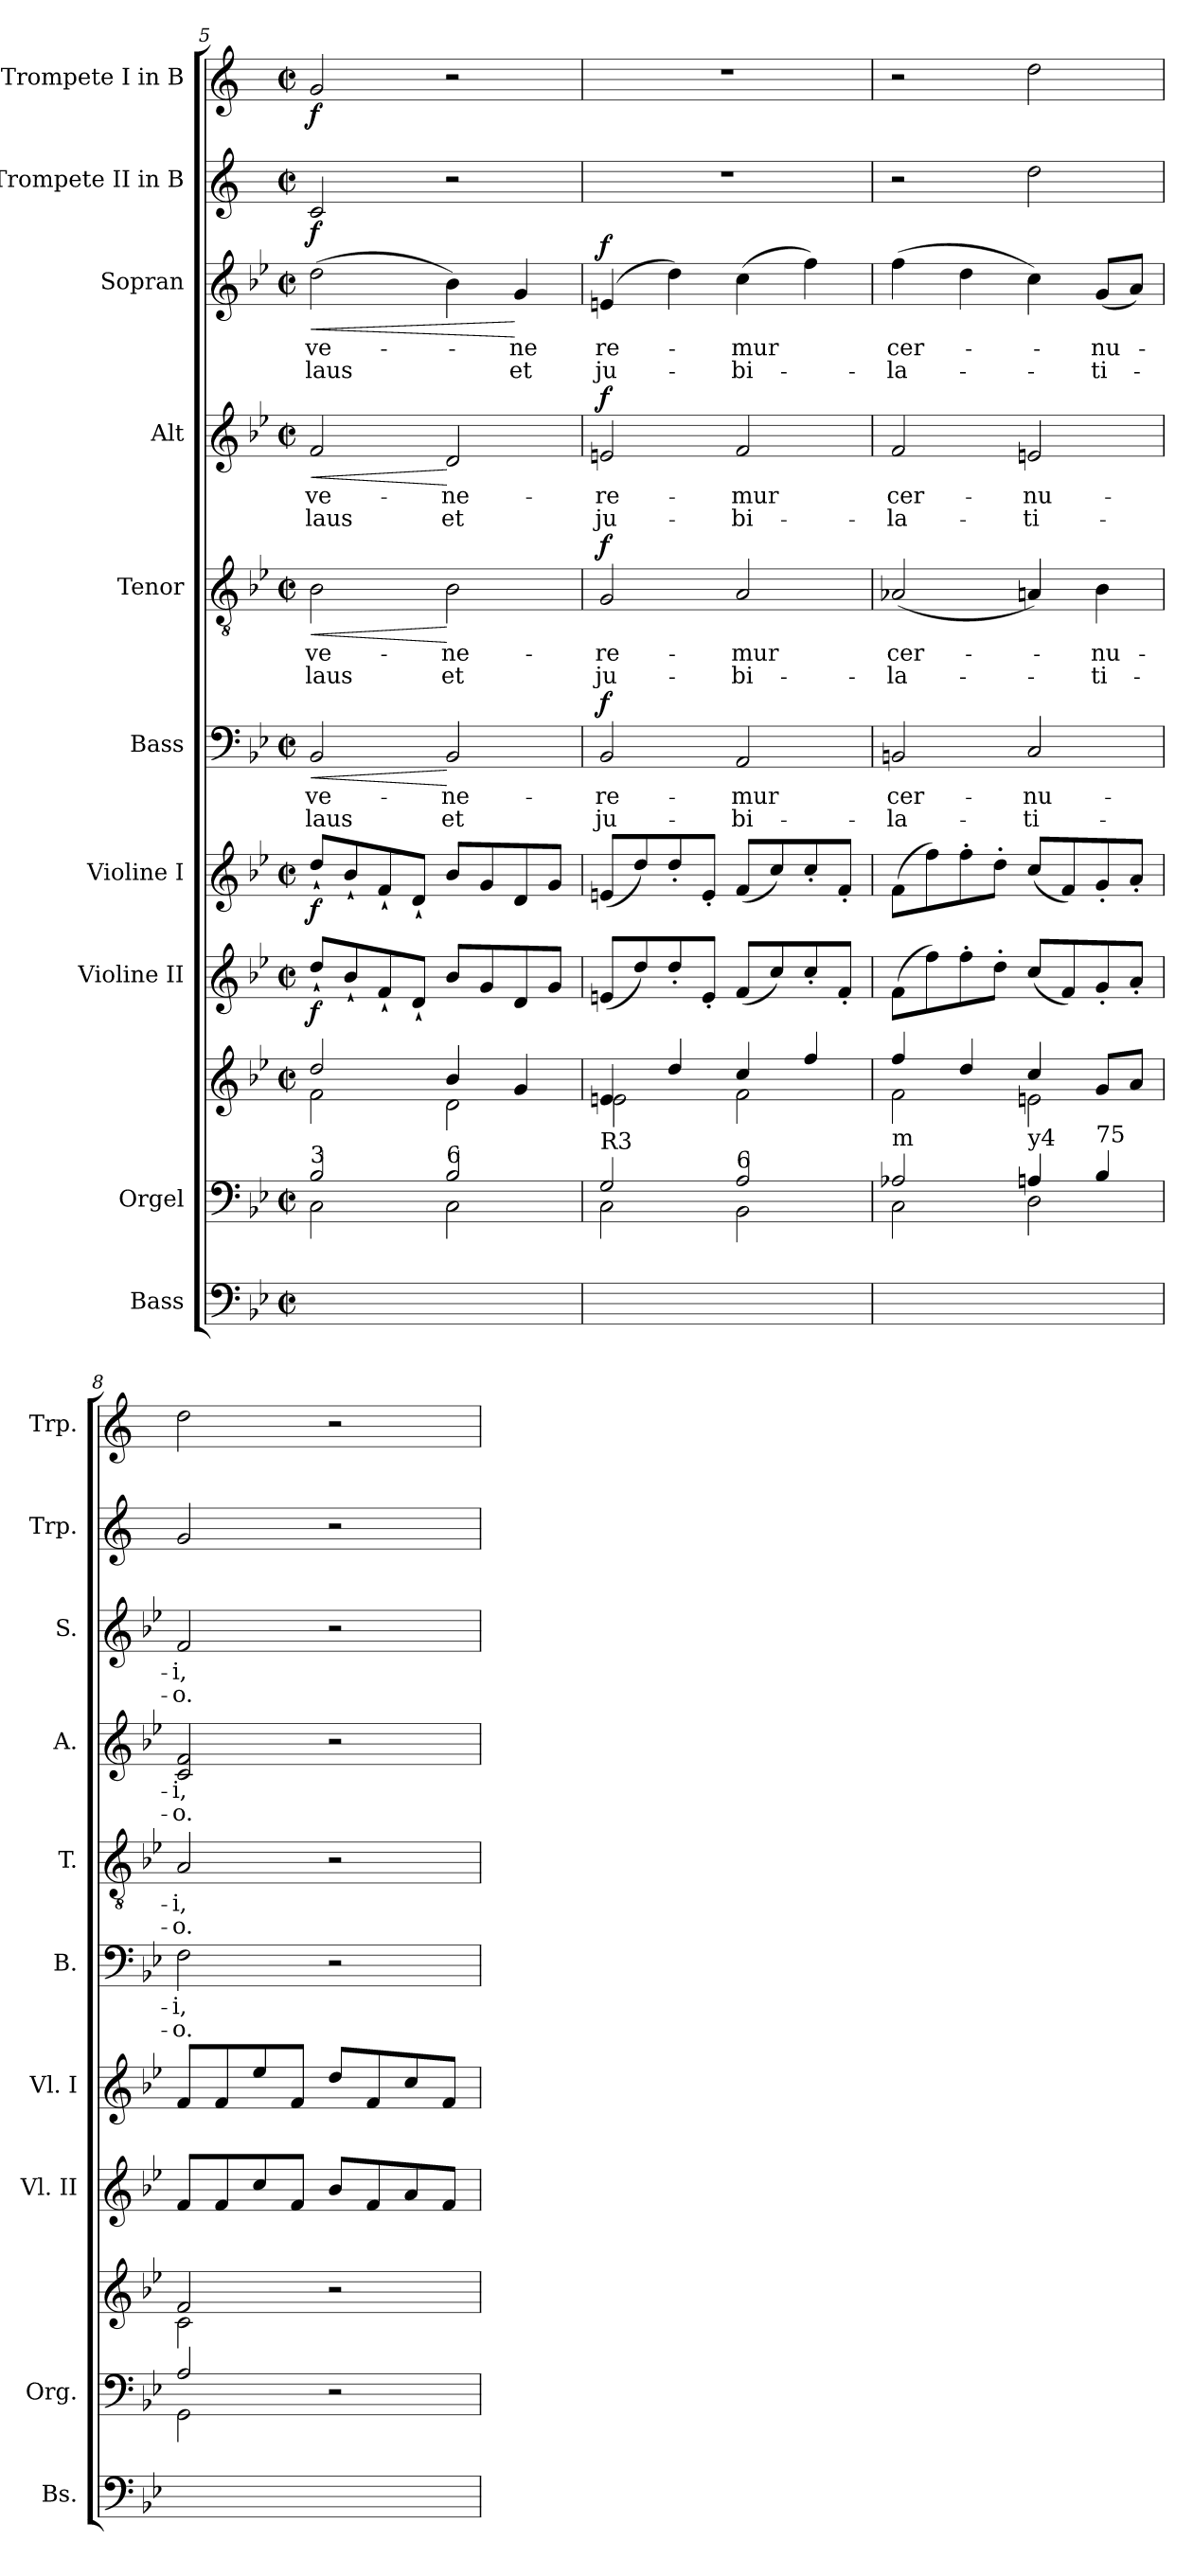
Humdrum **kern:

**kern	**kern	**kern	**kern	**dynam	**kern	**dynam	**kern	**text	**text	**dynam	**kern	**text	**text	**dynam	**kern	**text	**text	**dynam	**kern	**text	**text	**dynam	**kern	**dynam	**kern	**dynam
*part10	*part9	*part9	*part8	*part8	*part7	*part7	*part6	*part6	*part6	*part6	*part5	*part5	*part5	*part5	*part4	*part4	*part4	*part4	*part3	*part3	*part3	*part3	*part2	*part2	*part1	*part1
*staff11	*staff10	*staff9	*staff8	*staff8	*staff7	*staff7	*staff6	*staff6	*staff6	*staff6	*staff5	*staff5	*staff5	*staff5	*staff4	*staff4	*staff4	*staff4	*staff3	*staff3	*staff3	*staff3	*staff2	*staff2	*staff1	*staff1
*I"Bass	*I"Orgel	*	*I"Violine II	*	*I"Violine I	*	*I"Bass	*	*	*	*I"Tenor	*	*	*	*I"Alt	*	*	*	*I"Sopran	*	*	*	*I"Trompete II in B	*	*I"Trompete I in B	*
*I'Bs.	*I'Org.	*	*I'Vl. II	*	*I'Vl. I	*	*I'B.	*	*	*	*I'T.	*	*	*	*I'A.	*	*	*	*I'S.	*	*	*	*I'Trp.	*	*I'Trp.	*
!!LO:PB:g=z
*clefF4	*clefF4	*clefG2	*clefG2	*	*clefG2	*	*clefF4	*	*	*	*clefGv2	*	*	*	*clefG2	*	*	*	*clefG2	*	*	*	*clefG2	*	*clefG2	*
*ITrd7c12	*	*	*	*	*	*	*	*	*	*	*ITrd7c12	*	*	*	*	*	*	*	*	*	*	*	*ITrd1c2	*	*ITrd1c2	*
*k[b-e-]	*k[b-e-]	*k[b-e-]	*k[b-e-]	*	*k[b-e-]	*	*k[b-e-]	*	*	*	*k[b-e-]	*	*	*	*k[b-e-]	*	*	*	*k[b-e-]	*	*	*	*k[b-e-]	*	*k[b-e-]	*
*M2/2	*M2/2	*M2/2	*M2/2	*	*M2/2	*	*M2/2	*	*	*	*M2/2	*	*	*	*M2/2	*	*	*	*M2/2	*	*	*	*M2/2	*	*M2/2	*
*met(c|)	*met(c|)	*met(c|)	*met(c|)	*	*met(c|)	*	*met(c|)	*	*	*	*met(c|)	*	*	*	*met(c|)	*	*	*	*met(c|)	*	*	*	*met(c|)	*	*met(c|)	*
=5	=5	=5	=5	=5	=5	=5	=5	=5	=5	=5	=5	=5	=5	=5	=5	=5	=5	=5	=5	=5	=5	=5	=5	=5	=5	=5
*	*^	*^	*	*	*	*	*	*	*	*	*	*	*	*	*	*	*	*	*	*	*	*	*	*	*	*
!	!LO:TX:a:t=3	!	!	!	!	!	!	!	!	!	!	!	!	!	!	!	!	!	!	!	!	!	!	!	!	!	!	!
!	!	!	!	!	!	!LO:DY:b	!	!LO:DY:b	!	!LO:LY:b	!LO:LY:b	!LO:HP:b	!	!LO:LY:b	!LO:LY:b	!LO:HP:b	!	!LO:LY:b	!LO:LY:b	!LO:HP:b	!	!LO:LY:b	!LO:LY:b	!LO:HP:b	!	!LO:DY:b	!	!LO:DY:b
2BBB-/yy	2B-/	2C\	2dd/	2f\	8dd`/L	f	8dd`/L	f	2BB-/	ve-	laus	<	2BB-\	ve-	laus	<	2f/	ve-	laus	<	(>2dd\	ve-	laus	<	2B-/	f	2f/	f
.	.	.	.	.	8b-`/	.	8b-`/	.	.	.	.	.	.	.	.	.	.	.	.	.	.	.	.	.	.	.	.	.
.	.	.	.	.	8f`/	.	8f`/	.	.	.	.	.	.	.	.	.	.	.	.	.	.	.	.	.	.	.	.	.
.	.	.	.	.	8d`/J	.	8d`/J	.	.	.	.	.	.	.	.	.	.	.	.	.	.	.	.	.	.	.	.	.
!	!LO:TX:a:t=6	!	!	!	!	!	!	!	!	!	!	!	!	!	!	!	!	!	!	!	!	!	!	!	!	!	!	!
!	!	!	!	!	!	!	!	!	!	!LO:LY:b	!LO:LY:b	!	!	!LO:LY:b	!LO:LY:b	!	!	!LO:LY:b	!LO:LY:b	!	!	!	!	!	!	!	!	!
2BBB-/yy	2B-/	2C\	4b-/	2d\	8b-/L	.	8b-/L	.	2BB-/	-ne-	et	[	2BB-\	-ne-	et	[	2d/	-ne-	et	[	4b-\)	.	.	.	2r	.	2r	.
.	.	.	.	.	8g/	.	8g/	.	.	.	.	.	.	.	.	.	.	.	.	.	.	.	.	.	.	.	.	.
!	!	!	!	!	!	!	!	!	!	!	!	!	!	!	!	!	!	!	!	!	!	!LO:LY:b	!LO:LY:b	!	!	!	!	!
.	.	.	4g/	.	8d/	.	8d/	.	.	.	.	.	.	.	.	.	.	.	.	.	4g/	-ne	et	[	.	.	.	.
.	.	.	.	.	8g/J	.	8g/J	.	.	.	.	.	.	.	.	.	.	.	.	.	.	.	.	.	.	.	.	.
=6	=6	=6	=6	=6	=6	=6	=6	=6	=6	=6	=6	=6	=6	=6	=6	=6	=6	=6	=6	=6	=6	=6	=6	=6	=6	=6	=6	=6
!	!LO:TX:a:t=R3	!	!	!	!	!	!	!	!	!	!	!	!	!	!	!	!	!	!	!	!	!	!	!	!	!	!	!
!	!	!	!	!	!	!	!	!	!	!LO:LY:b	!LO:LY:b	!LO:DY:b	!	!LO:LY:b	!LO:LY:b	!LO:DY:b	!	!LO:LY:b	!LO:LY:b	!LO:DY:b	!	!LO:LY:b	!LO:LY:b	!LO:DY:b	!	!	!	!
2BBB-/yy	2G/	2C\	4en/	2e\	(<8en/L	.	(<8en/L	.	2BB-/	-re-	ju-	f	2GG/	-re-	ju-	f	2en/	-re-	ju-	f	(>4en/	re-	ju-	f	1r	.	1r	.
.	.	.	.	.	8dd/)	.	8dd/)	.	.	.	.	.	.	.	.	.	.	.	.	.	.	.	.	.	.	.	.	.
.	.	.	4dd/	.	8dd'/	.	8dd'/	.	.	.	.	.	.	.	.	.	.	.	.	.	4dd\)	.	.	.	.	.	.	.
.	.	.	.	.	8e'/J	.	8e'/J	.	.	.	.	.	.	.	.	.	.	.	.	.	.	.	.	.	.	.	.	.
!	!LO:TX:a:t=6	!	!	!	!	!	!	!	!	!	!	!	!	!	!	!	!	!	!	!	!	!	!	!	!	!	!	!
!	!	!	!	!	!	!	!	!	!	!LO:LY:b	!LO:LY:b	!	!	!LO:LY:b	!LO:LY:b	!	!	!LO:LY:b	!LO:LY:b	!	!	!LO:LY:b	!LO:LY:b	!	!	!	!	!
2AAA/yy	2A/	2BB-\	4cc/	2f\	(<8f/L	.	(<8f/L	.	2AA/	-mur	-bi-	.	2AA/	-mur	-bi-	.	2f/	-mur	-bi-	.	(>4cc\	-mur	-bi-	.	.	.	.	.
.	.	.	.	.	8cc/)	.	8cc/)	.	.	.	.	.	.	.	.	.	.	.	.	.	.	.	.	.	.	.	.	.
.	.	.	4ff/	.	8cc'/	.	8cc'/	.	.	.	.	.	.	.	.	.	.	.	.	.	4ff\)	.	.	.	.	.	.	.
.	.	.	.	.	8f'/J	.	8f'/J	.	.	.	.	.	.	.	.	.	.	.	.	.	.	.	.	.	.	.	.	.
=7	=7	=7	=7	=7	=7	=7	=7	=7	=7	=7	=7	=7	=7	=7	=7	=7	=7	=7	=7	=7	=7	=7	=7	=7	=7	=7	=7	=7
!	!LO:TX:a:t=m	!	!	!	!	!	!	!	!	!	!	!	!	!	!	!	!	!	!	!	!	!	!	!	!	!	!	!
!	!	!	!	!	!	!	!	!	!	!LO:LY:b	!LO:LY:b	!	!	!LO:LY:b	!LO:LY:b	!	!	!LO:LY:b	!LO:LY:b	!	!	!LO:LY:b	!LO:LY:b	!	!	!	!	!
2BBBn/yy	2A-X/	2C\	4ff/	2f\	(>8f\L	.	(>8f\L	.	2BBn/	cer-	-la-	.	(<2AA-X/	cer-	-la-	.	2f/	cer-	-la-	.	(>4ff\	cer-	-la-	.	2r	.	2r	.
.	.	.	.	.	8ff\)	.	8ff\)	.	.	.	.	.	.	.	.	.	.	.	.	.	.	.	.	.	.	.	.	.
.	.	.	4dd/	.	8ff'\	.	8ff'\	.	.	.	.	.	.	.	.	.	.	.	.	.	4dd\	.	.	.	.	.	.	.
.	.	.	.	.	8dd'\J	.	8dd'\J	.	.	.	.	.	.	.	.	.	.	.	.	.	.	.	.	.	.	.	.	.
!	!LO:TX:a:t=y4	!	!	!	!	!	!	!	!	!	!	!	!	!	!	!	!	!	!	!	!	!	!	!	!	!	!	!
!	!	!	!	!	!	!	!	!	!	!LO:LY:b	!LO:LY:b	!	!	!	!	!	!	!LO:LY:b	!LO:LY:b	!	!	!	!	!	!	!	!	!
2CC/yy	4An/	2D\	4cc/	2en\	(<8cc/L	.	(<8cc/L	.	2C/	-nu-	-ti-	.	4AAn/)	.	.	.	2en/	-nu-	-ti-	.	4cc\)	.	.	.	2cc\	.	2cc\	.
.	.	.	.	.	8f/)	.	8f/)	.	.	.	.	.	.	.	.	.	.	.	.	.	.	.	.	.	.	.	.	.
!	!LO:TX:a:t=75	!	!	!	!	!	!	!	!	!	!	!	!	!	!	!	!	!	!	!	!	!	!	!	!	!	!	!
!	!	!	!	!	!	!	!	!	!	!	!	!	!	!LO:LY:b	!LO:LY:b	!	!	!	!	!	!	!LO:LY:b	!LO:LY:b	!	!	!	!	!
.	4B-/	.	8g/L	.	8g'/	.	8g'/	.	.	.	.	.	4BB-\	-nu-	-ti-	.	.	.	.	.	(<8g/L	-nu-	-ti-	.	.	.	.	.
.	.	.	8a/J	.	8a'/J	.	8a'/J	.	.	.	.	.	.	.	.	.	.	.	.	.	8a/J)	.	.	.	.	.	.	.
=8	=8	=8	=8	=8	=8	=8	=8	=8	=8	=8	=8	=8	=8	=8	=8	=8	=8	=8	=8	=8	=8	=8	=8	=8	=8	=8	=8	=8
!	!	!	!	!	!	!	!	!	!	!LO:LY:b	!LO:LY:b	!	!	!LO:LY:b	!LO:LY:b	!	!	!LO:LY:b	!LO:LY:b	!	!	!LO:LY:b	!LO:LY:b	!	!	!	!	!
2FFF/yy	2A/	2GG\	2f/	2c\	8f/L	.	8f/L	.	2F\	-i,	-o.	.	2AA/	-i,	-o.	.	2c/ 2f/	-i,	-o.	.	2f/	-i,	-o.	.	2f/	.	2cc\	.
.	.	.	.	.	8f/	.	8f/	.	.	.	.	.	.	.	.	.	.	.	.	.	.	.	.	.	.	.	.	.
.	.	.	.	.	8cc/	.	8ee-/	.	.	.	.	.	.	.	.	.	.	.	.	.	.	.	.	.	.	.	.	.
.	.	.	.	.	8f/J	.	8f/J	.	.	.	.	.	.	.	.	.	.	.	.	.	.	.	.	.	.	.	.	.
2ryy	2r	2ryy	2r	2ryy	8b-/L	.	8dd/L	.	2r	.	.	.	2r	.	.	.	2r	.	.	.	2r	.	.	.	2r	.	2r	.
.	.	.	.	.	8f/	.	8f/	.	.	.	.	.	.	.	.	.	.	.	.	.	.	.	.	.	.	.	.	.
.	.	.	.	.	8a/	.	8cc/	.	.	.	.	.	.	.	.	.	.	.	.	.	.	.	.	.	.	.	.	.
.	.	.	.	.	8f/J	.	8f/J	.	.	.	.	.	.	.	.	.	.	.	.	.	.	.	.	.	.	.	.	.
*	*v	*v	*	*	*	*	*	*	*	*	*	*	*	*	*	*	*	*	*	*	*	*	*	*	*	*	*	*
*	*	*v	*v	*	*	*	*	*	*	*	*	*	*	*	*	*	*	*	*	*	*	*	*	*	*	*	*
=	=	=	=	=	=	=	=	=	=	=	=	=	=	=	=	=	=	=	=	=	=	=	=	=	=	=
*-	*-	*-	*-	*-	*-	*-	*-	*-	*-	*-	*-	*-	*-	*-	*-	*-	*-	*-	*-	*-	*-	*-	*-	*-	*-	*-
